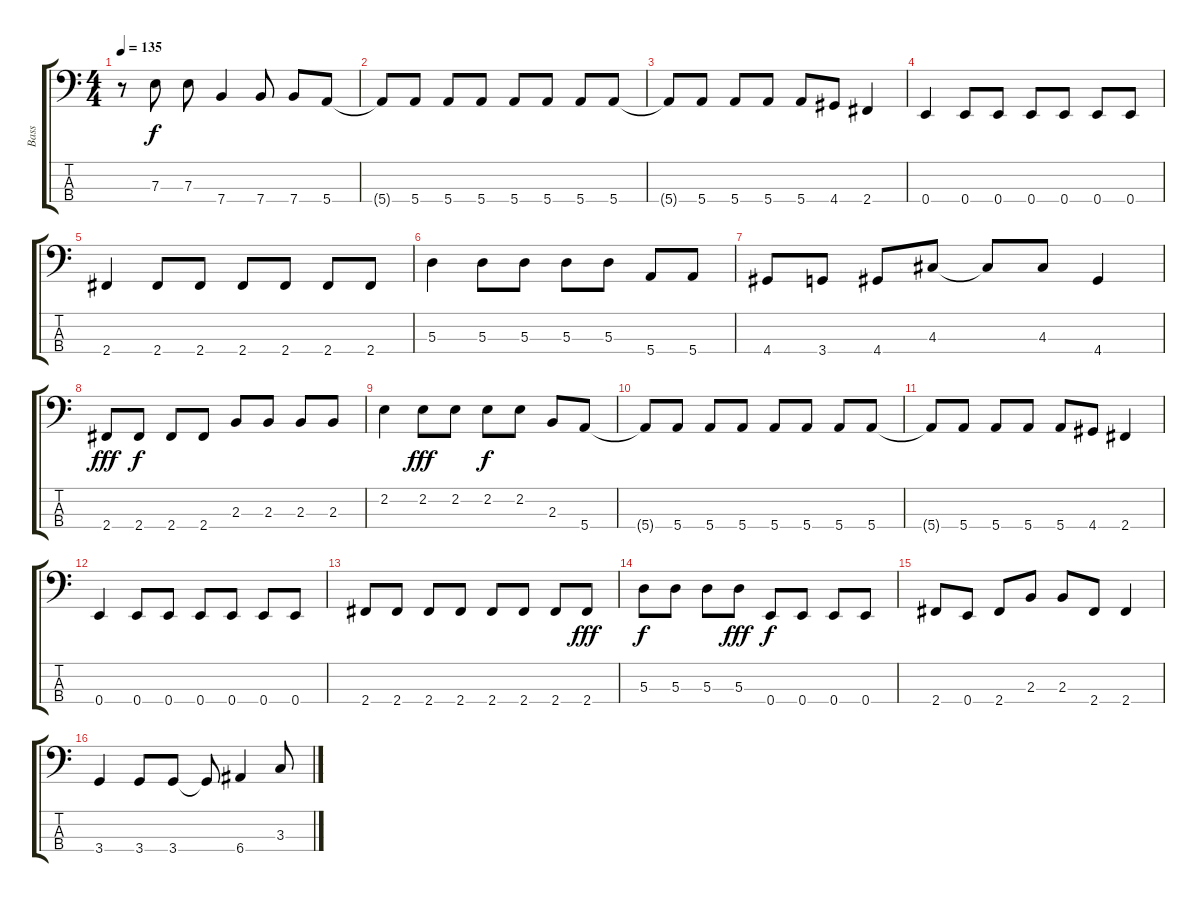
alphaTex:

\track ("Bass" "Bass") {instrument electricbassfinger}
\staff {score tabs}
\tuning (G2 D2 A1 E1) {hide}
\ts (4 4)
\tempo 135
\clef f4
\ks c
r.8{dy f} 7.3.8 7.3.8 7.4.4 7.4.8 7.4.8 5.4.8 |
5.4{t}.8 5.4.8 5.4.8 5.4.8 5.4.8 5.4.8 5.4.8 5.4.8 |
5.4{t}.8 5.4.8 5.4.8 5.4.8 5.4.8 4.4.8 2.4.4 |
0.4.4 0.4.8 0.4.8 0.4.8 0.4.8 0.4.8 0.4.8 |
2.4.4 2.4.8 2.4.8 2.4.8 2.4.8 2.4.8 2.4.8 |
5.3.4 5.3.8 5.3.8 5.3.8 5.3.8 5.4.8 5.4.8 |
4.4.8 3.4.8 4.4.8 4.3.8 4.3{t}.8 4.3.8 4.4.4 |
2.4.8{dy fff} 2.4.8{dy f} 2.4.8 2.4.8 2.3.8 2.3.8 2.3.8 2.3.8 |
2.2.4 2.2.8{dy fff} 2.2.8 2.2.8{dy f} 2.2.8 2.3.8 5.4.8 |
5.4{t}.8 5.4.8 5.4.8 5.4.8 5.4.8 5.4.8 5.4.8 5.4.8 |
5.4{t}.8 5.4.8 5.4.8 5.4.8 5.4.8 4.4.8 2.4.4 |
0.4.4 0.4.8 0.4.8 0.4.8 0.4.8 0.4.8 0.4.8 |
2.4.8 2.4.8 2.4.8 2.4.8 2.4.8 2.4.8 2.4.8 2.4.8{dy fff} |
5.3.8{dy f} 5.3.8 5.3.8 5.3.8{dy fff} 0.4.8{dy f} 0.4.8 0.4.8 0.4.8 |
2.4.8 0.4.8 2.4.8 2.3.8 2.3.8 2.4.8 2.4.4 |
3.4.4 3.4.8 3.4.8 3.4{t}.8 6.4.4 3.3.8
